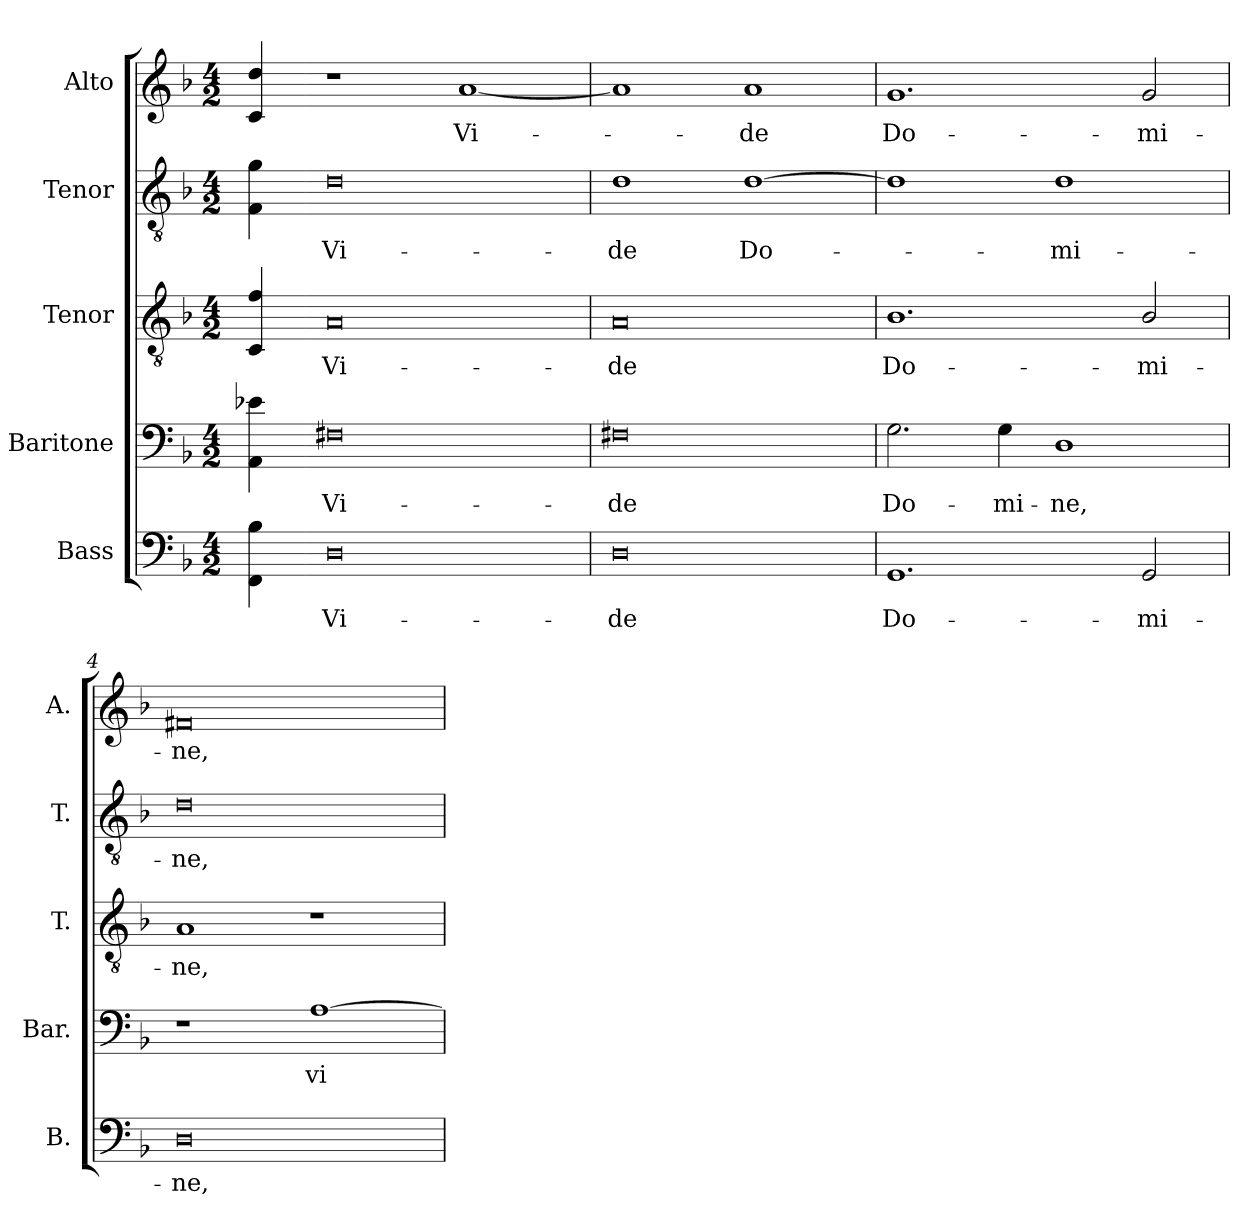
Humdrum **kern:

**kern	**text	**kern	**text	**kern	**text	**kern	**text	**kern	**text
*part5	*part5	*part4	*part4	*part3	*part3	*part2	*part2	*part1	*part1
*staff5	*staff5	*staff4	*staff4	*staff3	*staff3	*staff2	*staff2	*staff1	*staff1
*I"Bass	*	*I"Baritone	*	*I"Tenor	*	*I"Tenor	*	*I"Alto	*
*I'B.	*	*I'Bar.	*	*I'T.	*	*I'T.	*	*I'A.	*
!!LO:PB:g=z
*clefF4	*	*clefF4	*	*clefGv2	*	*clefGv2	*	*clefG2	*
*	*	*	*	*ITrd7c12	*	*ITrd7c12	*	*	*
*k[b-]	*	*k[b-]	*	*k[b-]	*	*k[b-]	*	*k[b-]	*
*F:	*	*F:	*	*F:	*	*F:	*	*F:	*
*M4/2	*	*M4/2	*	*M4/2	*	*M4/2	*	*M4/2	*
=	=	=	=	=	=	=	=	=	=
4FFi\ 4B-i	.	4AAi\ 4e-Xi	.	4CCi/ 4Fi	.	4FFi\ 4Gi	.	4ci/ 4ddi	.
=1-	=1-	=1-	=1-	=1-	=1-	=1-	=1-	=1-	=1-
!	!LO:LY:b:color=#000000	!	!	!	!	!	!	!	!
!	!	!	!LO:LY:b:color=#000000	!	!	!	!	!	!
!	!	!	!	!	!LO:LY:b:color=#000000	!	!	!	!
!	!	!	!	!	!	!	!LO:LY:b:color=#000000	!	!
0Di	Vi-	0F#Xi	Vi-	0AAi	Vi-	0Di	Vi-	1r	.
!	!	!	!	!	!	!	!	!	!LO:LY:b:color=#000000
.	.	.	.	.	.	.	.	[1ai	Vi-
=2	=2	=2	=2	=2	=2	=2	=2	=2	=2
!	!LO:LY:b:color=#000000	!	!	!	!	!	!	!	!
!	!	!	!LO:LY:b:color=#000000	!	!	!	!	!	!
!	!	!	!	!	!LO:LY:b:color=#000000	!	!	!	!
!	!	!	!	!	!	!	!LO:LY:b:color=#000000	!	!
0Di	-de	0F#Xi	-de	0AAi	-de	1Di	-de	1ai]	.
!	!	!	!	!	!	!	!LO:LY:b:color=#000000	!	!
!	!	!	!	!	!	!	!	!	!LO:LY:b:color=#000000
.	.	.	.	.	.	[1Di	Do-	1ai	-de
=3	=3	=3	=3	=3	=3	=3	=3	=3	=3
!	!LO:LY:b:color=#000000	!	!	!	!	!	!	!	!
!	!	!	!LO:LY:b:color=#000000	!	!	!	!	!	!
!	!	!	!	!	!LO:LY:b:color=#000000	!	!	!	!
!	!	!	!	!	!	!	!	!	!LO:LY:b:color=#000000
1.GGi	Do-	2.Gi\	Do-	1.BB-i	Do-	1Di]	.	1.gi	Do-
!	!	!	!LO:LY:b:color=#000000	!	!	!	!	!	!
.	.	4Gi\	-mi-	.	.	.	.	.	.
!	!	!	!LO:LY:b:color=#000000	!	!	!	!	!	!
!	!	!	!	!	!	!	!LO:LY:b:color=#000000	!	!
.	.	1Di	-ne,	.	.	1Di	-mi-	.	.
!	!LO:LY:b:color=#000000	!	!	!	!	!	!	!	!
!	!	!	!	!	!LO:LY:b:color=#000000	!	!	!	!
!	!	!	!	!	!	!	!	!	!LO:LY:b:color=#000000
2GGi/	-mi-	.	.	2BB-i/	-mi-	.	.	2gi/	-mi-
=4	=4	=4	=4	=4	=4	=4	=4	=4	=4
!	!LO:LY:b:color=#000000	!	!	!	!	!	!	!	!
!	!	!	!	!	!LO:LY:b:color=#000000	!	!	!	!
!	!	!	!	!	!	!	!LO:LY:b:color=#000000	!	!
!	!	!	!	!	!	!	!	!	!LO:LY:b:color=#000000
0Di	-ne,	1r	.	1AAi	-ne,	0Di	-ne,	0f#Xi	-ne,
!	!	!	!LO:LY:b:color=#000000	!	!	!	!	!	!
.	.	[1Ai	vi-	1r	.	.	.	.	.
=	=	=	=	=	=	=	=	=	=
*-	*-	*-	*-	*-	*-	*-	*-	*-	*-
